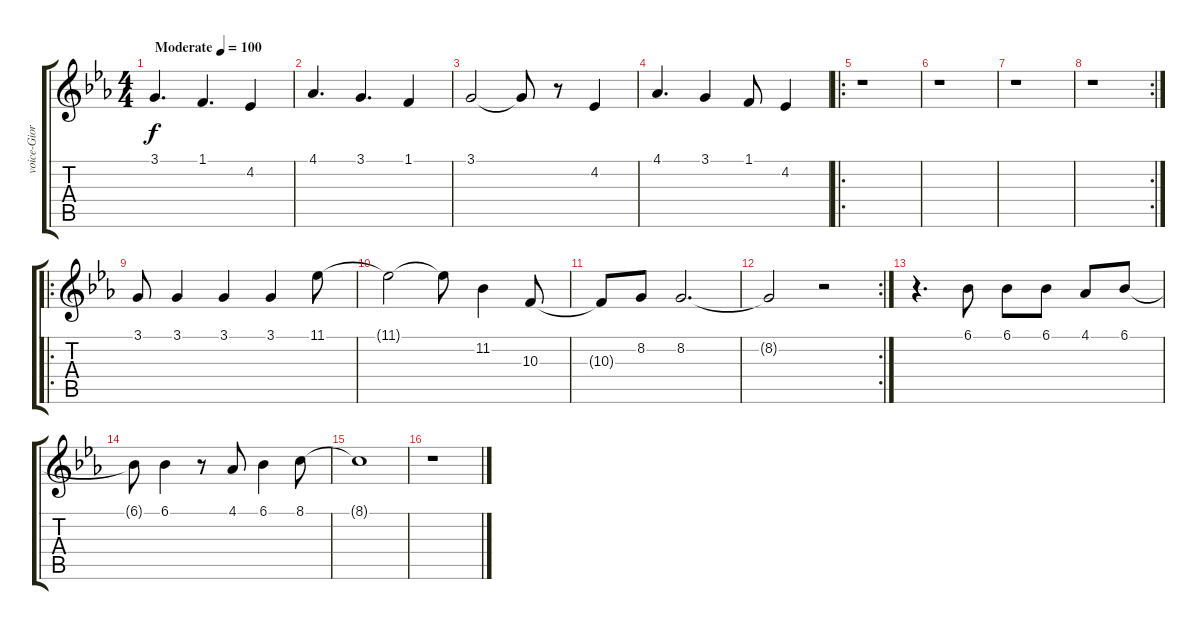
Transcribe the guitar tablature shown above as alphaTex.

\track ("voice-Giorgia Gueglio" "voice-Gior") {instrument violin}
\staff {score tabs}
\tuning (E4 B3 G3 D3 A2 E2) {hide}
\ts (4 4)
\tempo (100 "Moderate")
\clef g2
\ks eb
3.1.4{d dy f instrument violin} 1.1.4{d} 4.2.4 |
4.1.4{d} 3.1.4{d} 1.1.4 |
3.1.2 3.1{t}.8 r.8 4.2.4 |
4.1.4{d} 3.1.4 1.1.8 4.2.4 |
\ro
r.1 |
r.1 |
r.1 |
\rc 2
r.1 |
\ro
3.1.8 3.1.4 3.1.4 3.1.4 11.1.8 |
11.1{t}.2 11.1{t}.8 11.2.4 10.3.8 |
10.3{t}.8 8.2.8 8.2.2{d} |
\rc 2
8.2{t}.2 r.2 |
r.4{d} 6.1.8 6.1.8 6.1.8 4.1.8 6.1.8 |
6.1{t}.8 6.1.4 r.8 4.1.8 6.1.4 8.1.8 |
8.1{t}.1 |
r.1
